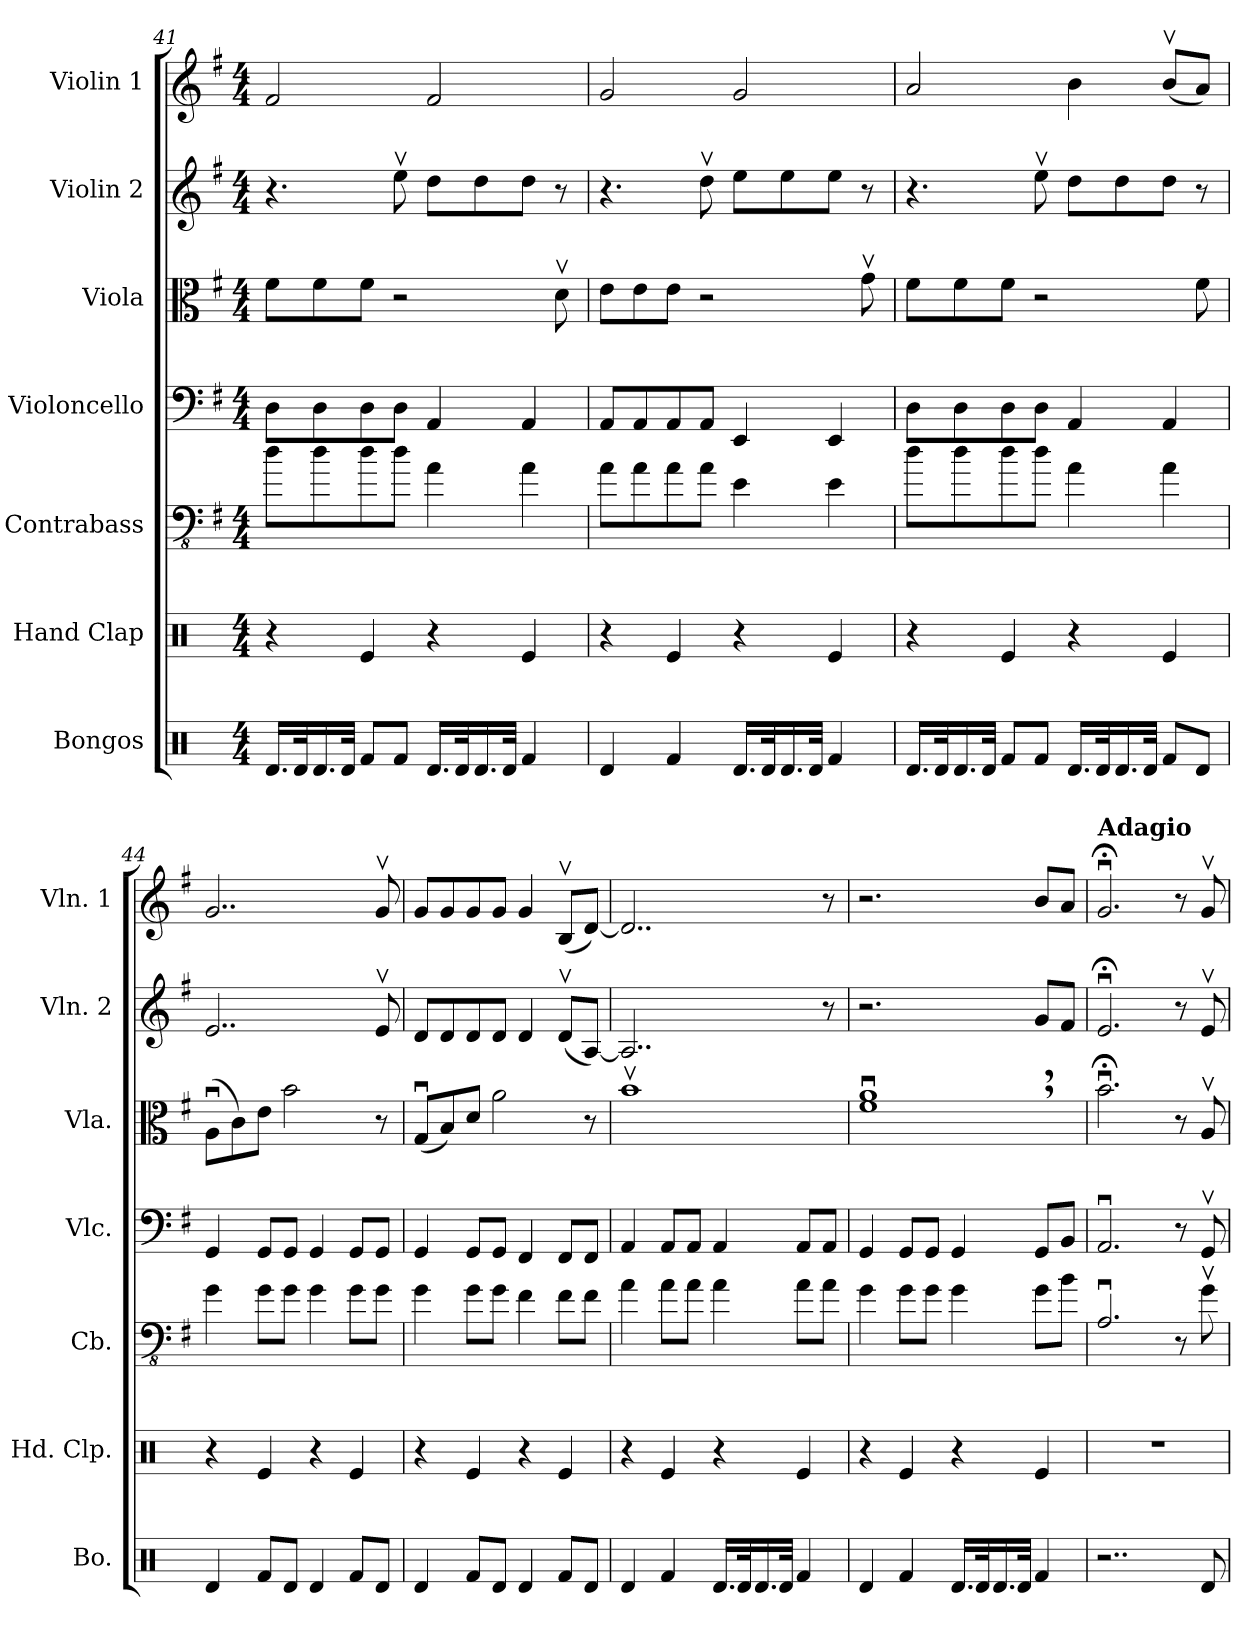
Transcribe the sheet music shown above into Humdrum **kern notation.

**kern	**kern	**kern	**kern	**kern	**kern	**kern
*part7	*part6	*part5	*part4	*part3	*part2	*part1
*staff7	*staff6	*staff5	*staff4	*staff3	*staff2	*staff1
*I"Bongos	*I"Hand Clap	*I"Contrabass	*I"Violoncello	*I"Viola	*I"Violin 2	*I"Violin 1
*I'Bo.	*I'Hd. Clp.	*I'Cb.	*I'Vlc.	*I'Vla.	*I'Vln. 2	*I'Vln. 1
!!LO:LB:g=z
*clefX	*clefX	*clefFv4	*clefF4	*clefC3	*clefG2	*clefG2
*	*	*ITrd7c12	*	*	*	*
*k[]	*k[]	*k[f#]	*k[f#]	*k[f#]	*k[f#]	*k[f#]
*M4/4	*M4/4	*M4/4	*M4/4	*M4/4	*M4/4	*M4/4
=41	=41	=41	=41	=41	=41	=41
16.Rd/LL	4r	8D\L	8D\L	8f#\L	4.r	2f#/
32Rd/K	.	.	.	.	.	.
16.Rd/	.	8D\	8D\	8f#\	.	.
32Rd/JJk	.	.	.	.	.	.
8Rf/L	4Re/	8D\	8D\	8f#\J	.	.
8Rf/J	.	8D\J	8D\J	2r	8eev\	.
16.Rd/LL	4r	4AA\	4AA/	.	8dd\L	2f#/
32Rd/K	.	.	.	.	.	.
16.Rd/	.	.	.	.	8dd\	.
32Rd/JJk	.	.	.	.	.	.
4Rf/	4Re/	4AA\	4AA/	.	8dd\J	.
.	.	.	.	8dv\	8r	.
=42	=42	=42	=42	=42	=42	=42
4Rd/	4r	8AA\L	8AA/L	8e\L	4.r	2g/
.	.	8AA\	8AA/	8e\	.	.
4Rf/	4Re/	8AA\	8AA/	8e\J	.	.
.	.	8AA\J	8AA/J	2r	8ddv\	.
16.Rd/LL	4r	4EE\	4EE/	.	8ee\L	2g/
32Rd/K	.	.	.	.	.	.
16.Rd/	.	.	.	.	8ee\	.
32Rd/JJk	.	.	.	.	.	.
4Rf/	4Re/	4EE\	4EE/	.	8ee\J	.
.	.	.	.	8gv\	8r	.
=43	=43	=43	=43	=43	=43	=43
16.Rd/LL	4r	8D\L	8D\L	8f#\L	4.r	2a/
32Rd/K	.	.	.	.	.	.
16.Rd/	.	8D\	8D\	8f#\	.	.
32Rd/JJk	.	.	.	.	.	.
8Rf/L	4Re/	8D\	8D\	8f#\J	.	.
8Rf/J	.	8D\J	8D\J	2r	8eev\	.
16.Rd/LL	4r	4AA\	4AA/	.	8dd\L	4b\
32Rd/K	.	.	.	.	.	.
16.Rd/	.	.	.	.	8dd\	.
32Rd/JJk	.	.	.	.	.	.
8Rf/L	4Re/	4AA\	4AA/	.	8dd\J	(8bv/L
8Rd/J	.	.	.	8f#\	8r	8a/J)
!!LO:PB:g=z
=44	=44	=44	=44	=44	=44	=44
4Rd/	4r	4GG\	4GG/	(8Au\L	2..e/	2..g/
.	.	.	.	8c\)	.	.
8Rf/L	4Re/	8GG\L	8GG/L	8e\J	.	.
8Rd/J	.	8GG\J	8GG/J	2b\	.	.
4Rd/	4r	4GG\	4GG/	.	.	.
8Rf/L	4Re/	8GG\L	8GG/L	.	.	.
8Rd/J	.	8GG\J	8GG/J	8r	8ev/	8gv/
=45	=45	=45	=45	=45	=45	=45
4Rd/	4r	4GG\	4GG/	(8Gu/L	8d/L	8g/L
.	.	.	.	8B/)	8d/	8g/
8Rf/L	4Re/	8GG\L	8GG/L	8d/J	8d/	8g/
8Rd/J	.	8GG\J	8GG/J	2a\	8d/J	8g/J
4Rd/	4r	4FF#\	4FF#/	.	4d/	4g/
8Rf/L	4Re/	8FF#\L	8FF#/L	.	(8dv/L	(8Bv/L
8Rd/J	.	8FF#\J	8FF#/J	8r	[8A/J)	[8d/J)
=46	=46	=46	=46	=46	=46	=46
4Rd/	4r	4AA\	4AA/	1bv	2..A/]	2..d/]
4Rf/	4Re/	8AA\L	8AA/L	.	.	.
.	.	8AA\J	8AA/J	.	.	.
16.Rd/LL	4r	4AA\	4AA/	.	.	.
32Rd/K	.	.	.	.	.	.
16.Rd/	.	.	.	.	.	.
32Rd/JJk	.	.	.	.	.	.
4Rf/	4Re/	8AA\L	8AA/L	.	.	.
.	.	8AA\J	8AA/J	.	8r	8r
=47	=47	=47	=47	=47	=47	=47
4Rd/	4r	4GG\	4GG/	1f#u, 1au,	2.r	2.r
4Rf/	4Re/	8GG\L	8GG/L	.	.	.
.	.	8GG\J	8GG/J	.	.	.
16.Rd/LL	4r	4GG\	4GG/	.	.	.
32Rd/K	.	.	.	.	.	.
16.Rd/	.	.	.	.	.	.
32Rd/JJk	.	.	.	.	.	.
4Rf/	4Re/	8GG\L	8GG/L	.	8g/L	8b/L
.	.	8BB\J	8BB/J	.	8f#/J	8a/J
=48	=48	=48	=48	=48	=48	=48
!	!	!	!	!	!	!LO:TX:a:B:t=Adagio
2..r	1r	2.AAAu/	2.AAu/	2.b;<u\	2.e;<u/	2.g;<u/
.	.	8r	8r	8r	8r	8r
8Rd/	.	8GGv\	8GGv/	8Av/	8ev/	8gv/
=	=	=	=	=	=	=
*-	*-	*-	*-	*-	*-	*-
